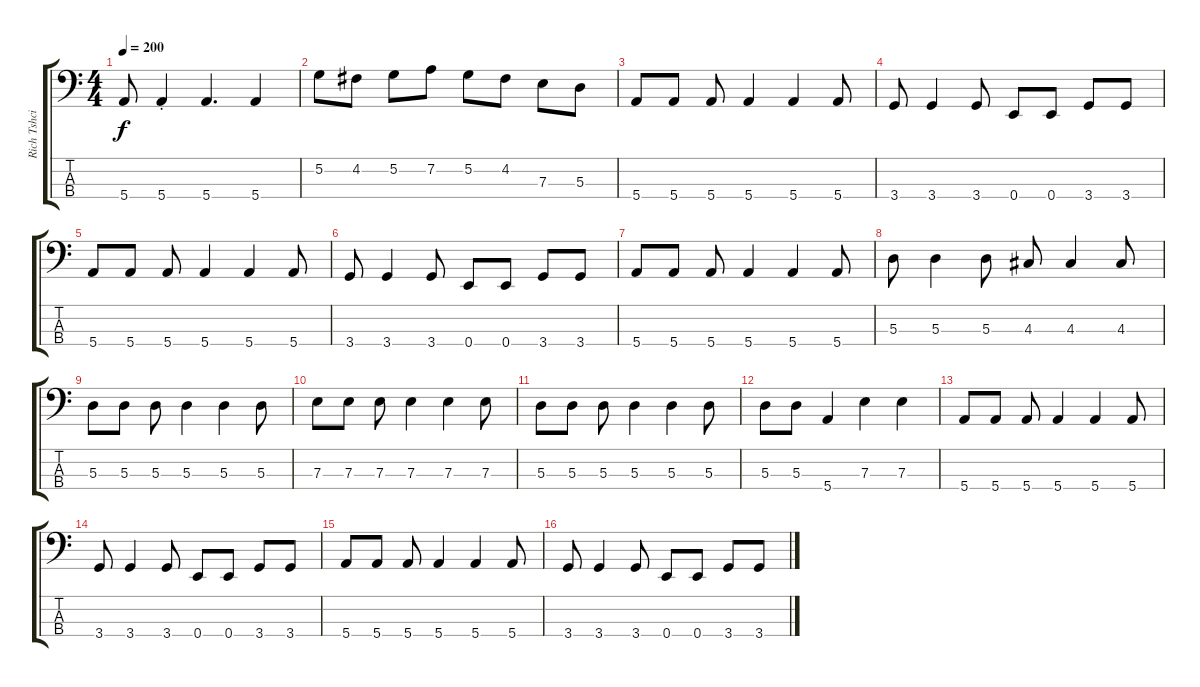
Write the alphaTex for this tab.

\track ("Rich Tshcirhart" "Rich Tshci") {instrument electricbassfinger}
\staff {score tabs}
\tuning (G2 D2 A1 E1) {hide}
\ts (4 4)
\tempo 200
\clef f4
\ks c
5.4.8{dy f} 5.4{st}.4 5.4.4{d} 5.4.4 |
5.2.8 4.2.8 5.2.8 7.2.8 5.2.8 4.2.8 7.3.8 5.3.8 |
5.4.8 5.4.8 5.4.8 5.4.4 5.4.4 5.4.8 |
3.4.8 3.4.4 3.4.8 0.4.8 0.4.8 3.4.8 3.4.8 |
5.4.8 5.4.8 5.4.8 5.4.4 5.4.4 5.4.8 |
3.4.8 3.4.4 3.4.8 0.4.8 0.4.8 3.4.8 3.4.8 |
5.4.8 5.4.8 5.4.8 5.4.4 5.4.4 5.4.8 |
5.3.8 5.3.4 5.3.8 4.3.8 4.3.4 4.3.8 |
5.3.8 5.3.8 5.3.8 5.3.4 5.3.4 5.3.8 |
7.3.8 7.3.8 7.3.8 7.3.4 7.3.4 7.3.8 |
5.3.8 5.3.8 5.3.8 5.3.4 5.3.4 5.3.8 |
5.3.8 5.3.8 5.4.4 7.3.4 7.3.4 |
5.4.8 5.4.8 5.4.8 5.4.4 5.4.4 5.4.8 |
3.4.8 3.4.4 3.4.8 0.4.8 0.4.8 3.4.8 3.4.8 |
5.4.8 5.4.8 5.4.8 5.4.4 5.4.4 5.4.8 |
3.4.8 3.4.4 3.4.8 0.4.8 0.4.8 3.4.8 3.4.8
